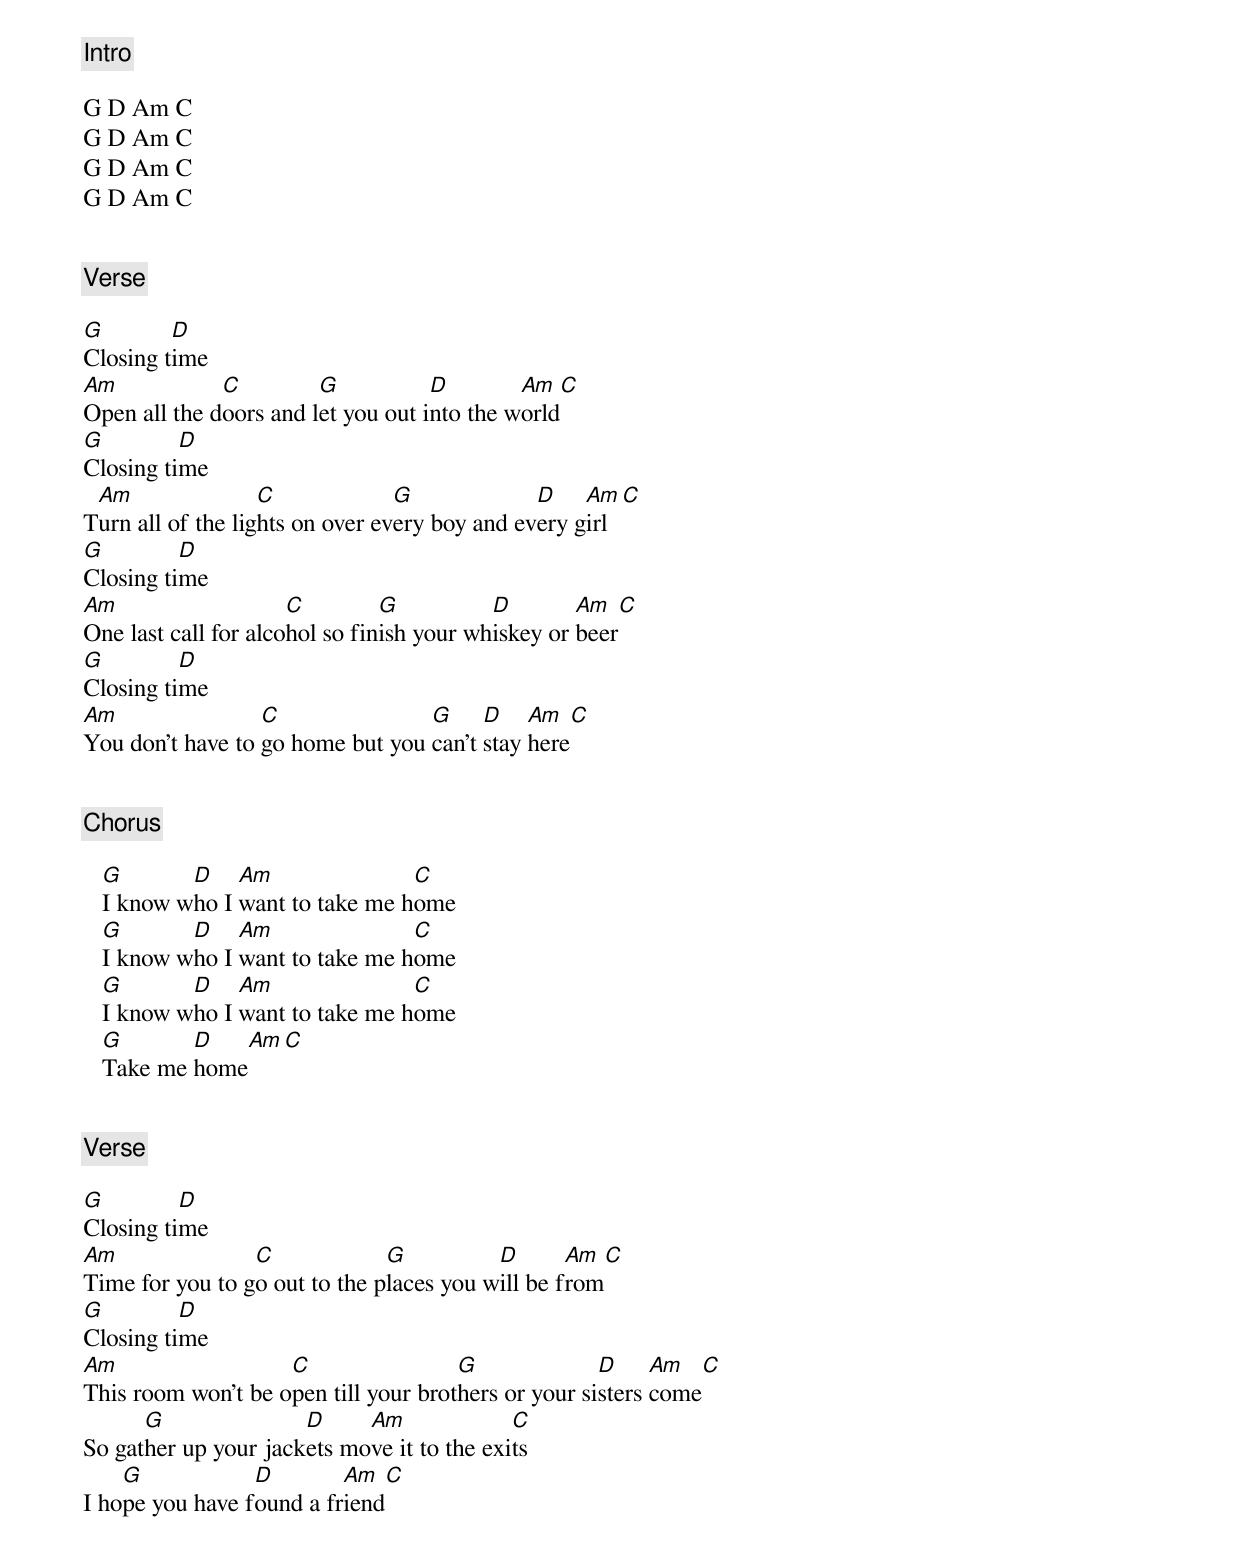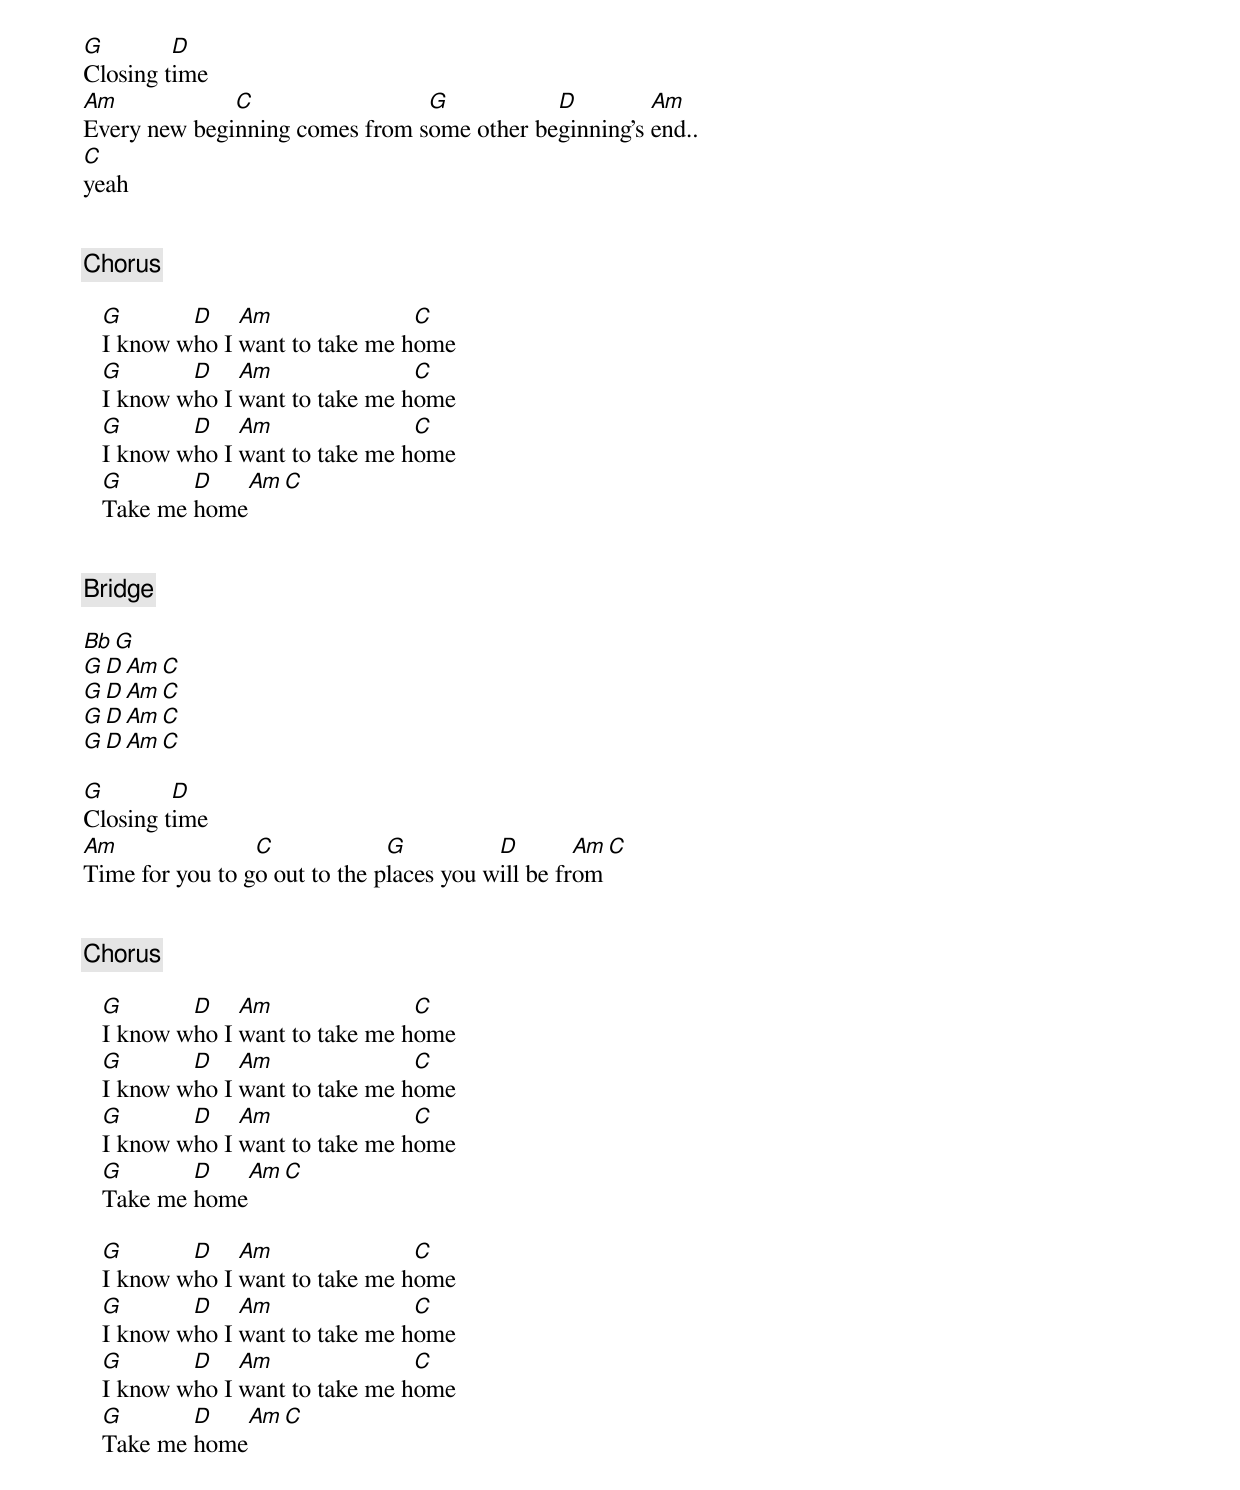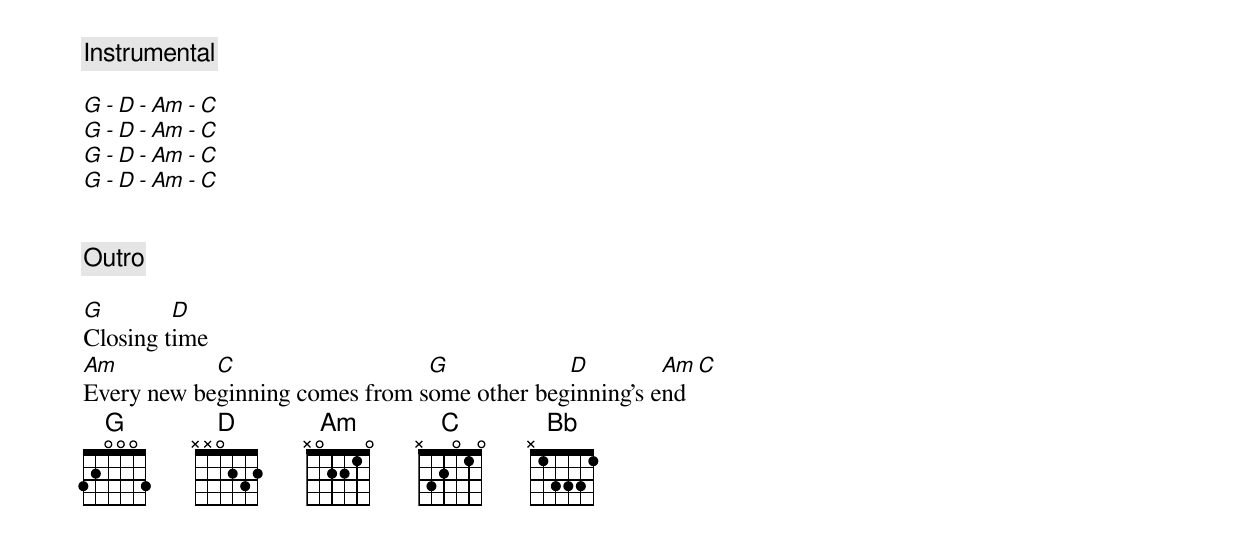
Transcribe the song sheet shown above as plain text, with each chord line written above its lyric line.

[Intro]

G D Am C
G D Am C
G D Am C
G D Am C


[Verse]

G        D
Closing time
Am            C         G           D        Am     C
Open all the doors and let you out into the world
G         D
Closing time
 Am                C             G             D    Am  C
Turn all of the lights on over every boy and every girl
G         D
Closing time
Am                    C         G          D        Am    C
One last call for alcohol so finish your whiskey or beer
G         D
Closing time
Am                C               G     D    Am     C
You don't have to go home but you can't stay here


[Chorus]

   G       D    Am               C
   I know who I want to take me home
   G       D    Am               C
   I know who I want to take me home
   G       D    Am               C
   I know who I want to take me home
   G       D    Am               C
   Take me home


[Verse]

G         D
Closing time
Am               C             G          D       Am   C
Time for you to go out to the places you will be from
G         D
Closing time
Am                  C                 G              D     Am    C
This room won't be open till your brothers or your sisters come
      G               D     Am              C
So gather up your jackets move it to the exits
    G            D        Am      C
I hope you have found a friend
G        D
Closing time
Am            C                 G           D         Am
Every new beginning comes from some other beginning's end..
C
yeah


[Chorus]

   G       D    Am               C
   I know who I want to take me home
   G       D    Am               C
   I know who I want to take me home
   G       D    Am               C
   I know who I want to take me home
   G       D    Am               C
   Take me home


[Bridge]

Bb G
G D Am C
G D Am C
G D Am C
G D Am C

G        D
Closing time
Am               C             G          D        Am    C
Time for you to go out to the places you will be from


[Chorus]

   G       D    Am               C
   I know who I want to take me home
   G       D    Am               C
   I know who I want to take me home
   G       D    Am               C
   I know who I want to take me home
   G       D    Am               C
   Take me home

   G       D    Am               C
   I know who I want to take me home
   G       D    Am               C
   I know who I want to take me home
   G       D    Am               C
   I know who I want to take me home
   G       D    Am               C
   Take me home


[Instrumental]

G - D - Am - C
G - D - Am - C
G - D - Am - C
G - D - Am - C


[Outro]

G        D
Closing time
Am          C                   G            D         Am  C
Every new beginning comes from some other beginning's end
